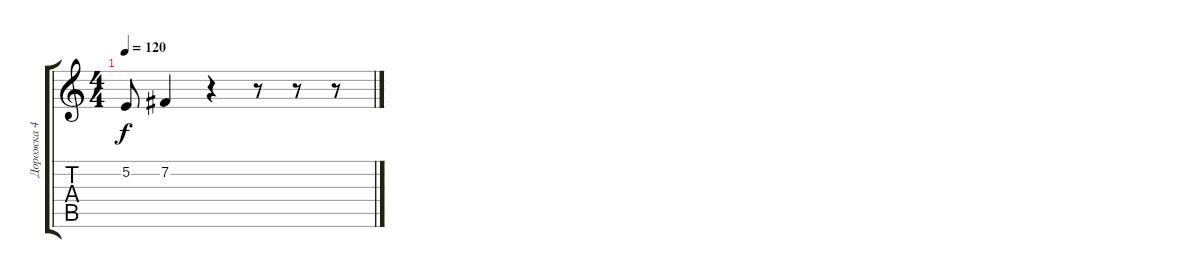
\track ("Дорожка 4" "Дорожка 4") {instrument trumpet}
\staff {score tabs}
\tuning (E4 B3 G3 D3 A2 E2) {hide}
\ts (4 4)
\tempo 120
\clef g2
\ks c
5.2{t}.8{dy f} 7.2.4 r.4 r.8 r.8 r.8
